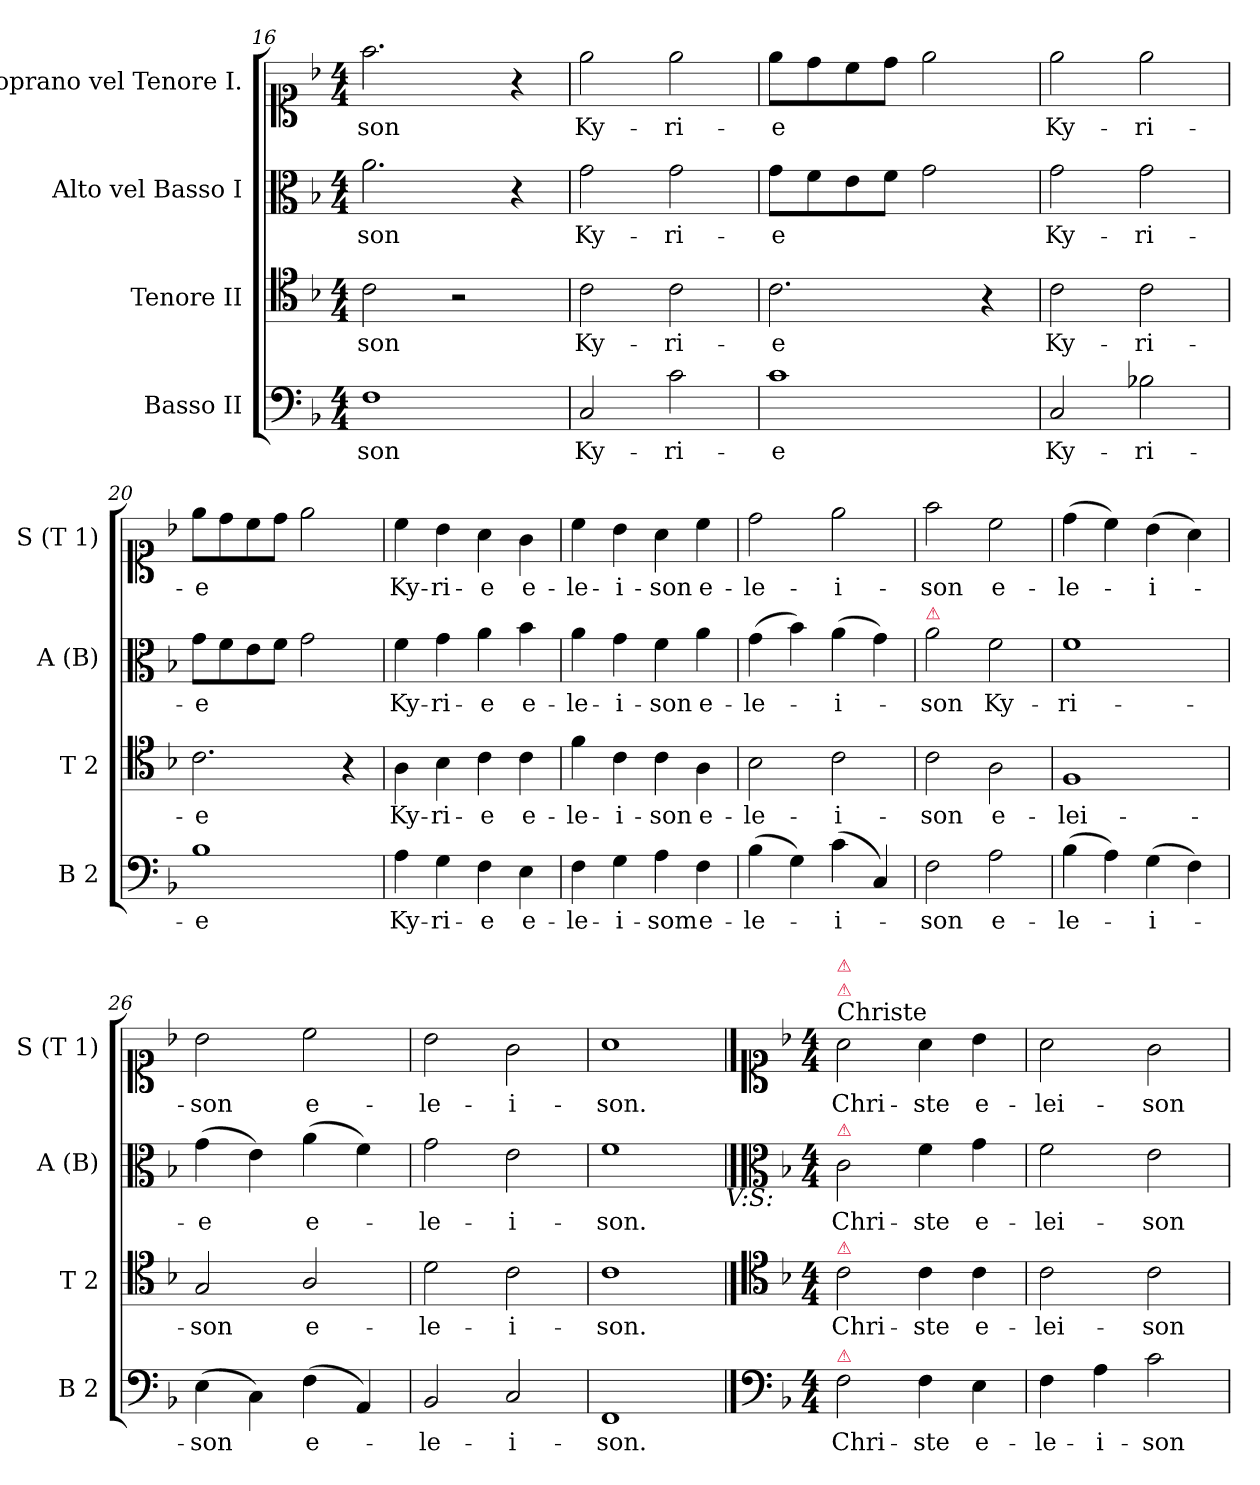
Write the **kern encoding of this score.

**kern	**text	**kern	**text	**kern	**text	**kern	**text
*part4	*part4	*part3	*part3	*part2	*part2	*part1	*part1
*staff4	*staff4	*staff3	*staff3	*staff2	*staff2	*staff1	*staff1
*I"Basso II	*	*I"Tenore II	*	*I"Alto vel Basso I	*	*I"Soprano vel Tenore I.	*
*I'B 2	*	*I'T 2	*	*I'A (B)	*	*I'S (T 1)	*
*clefF4	*	*clefC4	*	*clefC3	*	*clefC1	*
*k[b-]	*	*k[b-]	*	*k[b-]	*	*k[b-]	*
*F:	*	*F:	*	*F:	*	*F:	*
*M4/4	*	*M4/4	*	*M4/4	*	*M4/4	*
=16	=16	=16	=16	=16	=16	=16	=16
1F	-son	2c\	-son	2.a\	-son	2.ff\	-son
.	.	2r	.	.	.	.	.
.	.	.	.	4r	.	4r	.
=17	=17	=17	=17	=17	=17	=17	=17
2C/	Ky-	2c\	Ky-	2g\	Ky-	2ee\	Ky-
2c\	-ri-	2c\	-ri-	2g\	-ri-	2ee\	-ri-
=18	=18	=18	=18	=18	=18	=18	=18
1c	-e	2.c\	-e	8g\L	-e	8ee\L	-e
.	.	.	.	8f\	.	8dd\	.
.	.	.	.	8e\	.	8cc\	.
.	.	.	.	8f\J	.	8dd\J	.
.	.	.	.	2g\	.	2ee\	.
.	.	4r	.	.	.	.	.
=19	=19	=19	=19	=19	=19	=19	=19
2C/	Ky-	2c\	Ky-	2g\	Ky-	2ee\	Ky-
2B-X\	-ri-	2c\	-ri-	2g\	-ri-	2ee\	-ri-
=20	=20	=20	=20	=20	=20	=20	=20
1B-	-e	2.c\	-e	8g\L	-e	8ee\L	-e
.	.	.	.	8f\	.	8dd\	.
.	.	.	.	8e\	.	8cc\	.
.	.	.	.	8f\J	.	8dd\J	.
.	.	.	.	2g\	.	2ee\	.
.	.	4r	.	.	.	.	.
=21	=21	=21	=21	=21	=21	=21	=21
4A\	Ky-	4A\	Ky-	4f\	Ky-	4cc\	Ky-
4G\	-ri-	4B-\	-ri-	4g\	-ri-	4b-\	-ri-
4F\	-e	4c\	-e	4a\	-e	4a\	-e
4E\	e-	4c\	e-	4b-\	e-	4g\	e-
=22	=22	=22	=22	=22	=22	=22	=22
4F\	-le-	4f\	-le-	4a\	-le-	4cc\	-le-
4G\	-i-	4c\	-i-	4g\	-i-	4b-\	-i-
4A\	-som	4c\	-son	4f\	-son	4a\	-son
4F\	e-	4A\	e-	4a\	e-	4cc\	e-
=23	=23	=23	=23	=23	=23	=23	=23
(>4B-\	-le-	2B-\	-le-	(>4g\	-le-	2dd\	-le-
4G\)	.	.	.	4b-\)	.	.	.
(>4c\	-i-	2c\	-i-	(>4a\	-i-	2ee\	-i-
4C/)	.	.	.	4g\)	.	.	.
=24	=24	=24	=24	=24	=24	=24	=24
!	!	!	!	!LO:TX:a:color=crimson:t=⚠	!	!	!
2F\	-son	2c\	-son	2a\	-son	2ff\	-son
2A\	e-	2A\	e-	2f\	Ky-	2cc\	e-
=25	=25	=25	=25	=25	=25	=25	=25
(>4B-\	-le-	1F	-lei-	1f	-ri-	(>4dd\	-le-
4A\)	.	.	.	.	.	4cc\)	.
(>4G\	-i-	.	.	.	.	(>4b-\	-i-
4F\)	.	.	.	.	.	4a\)	.
=26	=26	=26	=26	=26	=26	=26	=26
(>4E\	-son	2G/	-son	(>4g\	-e	2b-\	-son
4C\)	.	.	.	4e\)	.	.	.
(>4F\	e-	2A/	e-	(>4a\	e-	2cc\	e-
4AA/)	.	.	.	4f\)	.	.	.
=27	=27	=27	=27	=27	=27	=27	=27
2BB-/	-le-	2d\	-le-	2g\	-le-	2b-\	-le-
2C/	-i-	2c\	-i-	2e\	-i-	2g\	-i-
=28	=28	=28	=28	=28	=28	=28	=28
1FF	-son.	1c	-son.	1f	-son.	1a	-son.
!	!	!	!	!LO:TX:b:i:t=V&colon;S&colon;	!	!	!
==29	==29	==29	==29	==29	==29	==29	==29
*clefF4	*	*clefC4	*	*clefC3	*	*clefC1	*
*k[b-]	*	*k[b-]	*	*k[b-]	*	*k[b-]	*
*M4/4	*	*M4/4	*	*M4/4	*	*M4/4	*
!	!	!	!	!	!	!LO:TX:a:t=Christe	!
!	!	!	!	!	!	!LO:TX:a:color=crimson:t=⚠	!
!	!	!	!	!	!	!LO:TX:a:color=crimson:t=⚠	!
!	!	!	!	!LO:TX:a:color=crimson:t=⚠	!	!	!
!	!	!LO:TX:a:color=crimson:t=⚠	!	!	!	!	!
!LO:TX:a:color=crimson:t=⚠	!	!	!	!	!	!	!
2F\	Chri-	2c\	Chri-	2c\	Chri-	2a\	Chri-
4F\	-ste	4c\	-ste	4f\	-ste	4a\	-ste
4E\	e-	4c\	e-	4g\	e-	4b-\	e-
=30	=30	=30	=30	=30	=30	=30	=30
4F\	-le-	2c\	-lei-	2f\	-lei-	2a\	-lei-
4A\	-i-	.	.	.	.	.	.
2c\	-son	2c\	-son	2e\	-son	2g\	-son
=	=	=	=	=	=	=	=
*-	*-	*-	*-	*-	*-	*-	*-
